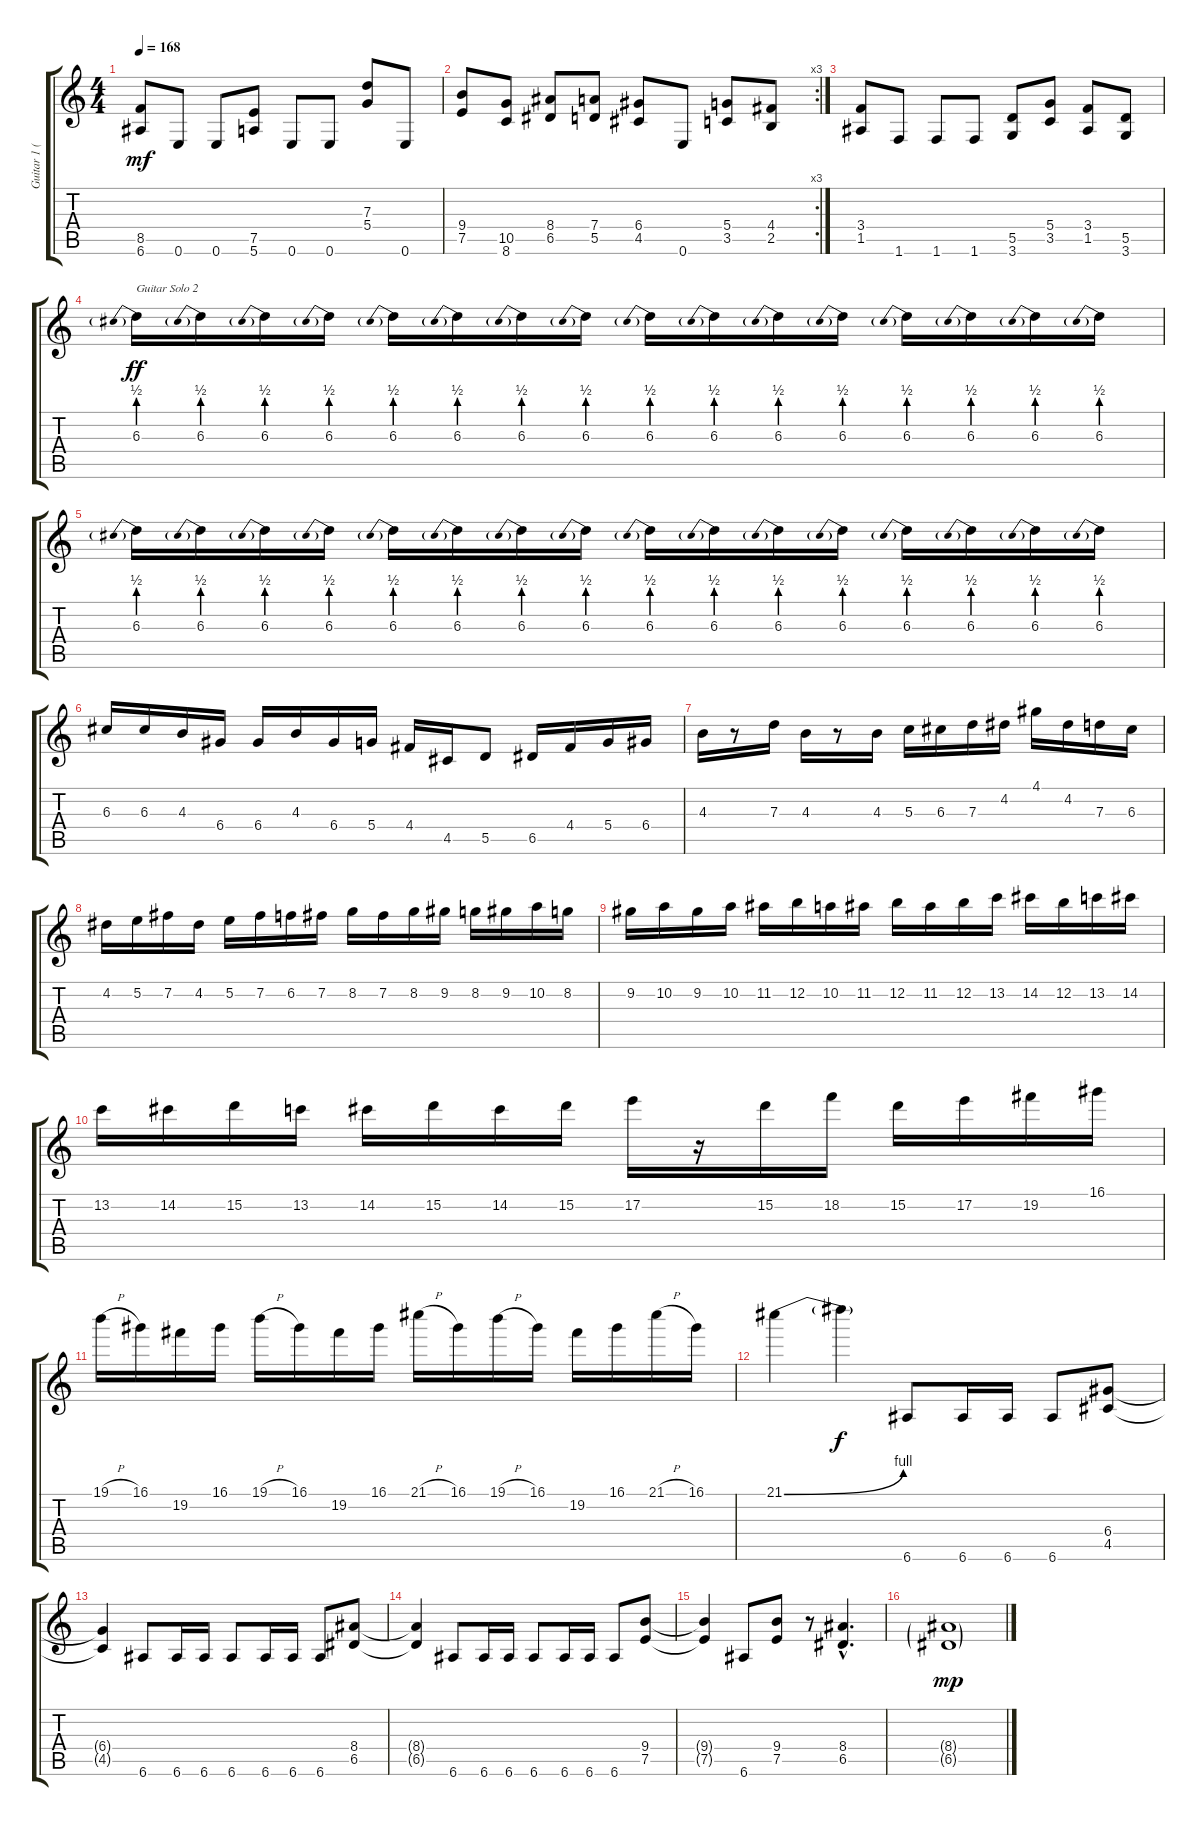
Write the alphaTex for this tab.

\track ("Guitar 1 (Dave Mustaine)" "Guitar 1 (") {instrument distortionguitar}
\staff {score tabs}
\tuning (E4 B3 G3 D3 A2 E2) {hide}
\ts (4 4)
\tempo 168
\clef g2
\ks c
(8.5 6.6).8{dy mf} 0.6.8 0.6.8 (7.5 5.6).8 0.6.8 0.6.8 (7.3 5.4).8 0.6.8 |
\rc 3
(9.4 7.5).8 (10.5 8.6).8 (8.4 6.5).8 (7.4 5.5).8 (6.4 4.5).8 0.6.8 (5.4 3.5).8 (4.4 2.5).8 |
(3.4 1.5).8 1.6.8 1.6.8 1.6.8 (5.5 3.6).8 (5.4 3.5).8 (3.4 1.5).8 (5.5 3.6).8 |
6.3{be (prebend 0 2 60 2)}.16{txt "Guitar Solo 2" dy ff} 6.3{be (prebend 0 2 60 2)}.16 6.3{be (prebend 0 2 60 2)}.16 6.3{be (prebend 0 2 60 2)}.16 6.3{be (prebend 0 2 60 2)}.16 6.3{be (prebend 0 2 60 2)}.16 6.3{be (prebend 0 2 60 2)}.16 6.3{be (prebend 0 2 60 2)}.16 6.3{be (prebend 0 2 60 2)}.16 6.3{be (prebend 0 2 60 2)}.16 6.3{be (prebend 0 2 60 2)}.16 6.3{be (prebend 0 2 60 2)}.16 6.3{be (prebend 0 2 60 2)}.16 6.3{be (prebend 0 2 60 2)}.16 6.3{be (prebend 0 2 60 2)}.16 6.3{be (prebend 0 2 60 2)}.16 |
6.3{be (prebend 0 2 60 2)}.16 6.3{be (prebend 0 2 60 2)}.16 6.3{be (prebend 0 2 60 2)}.16 6.3{be (prebend 0 2 60 2)}.16 6.3{be (prebend 0 2 60 2)}.16 6.3{be (prebend 0 2 60 2)}.16 6.3{be (prebend 0 2 60 2)}.16 6.3{be (prebend 0 2 60 2)}.16 6.3{be (prebend 0 2 60 2)}.16 6.3{be (prebend 0 2 60 2)}.16 6.3{be (prebend 0 2 60 2)}.16 6.3{be (prebend 0 2 60 2)}.16 6.3{be (prebend 0 2 60 2)}.16 6.3{be (prebend 0 2 60 2)}.16 6.3{be (prebend 0 2 60 2)}.16 6.3{be (prebend 0 2 60 2)}.16 |
6.3.16 6.3.16 4.3.16 6.4.16 6.4.16 4.3.16 6.4.16 5.4.16 4.4.16 4.5.16 5.5.8 6.5.16 4.4.16 5.4.16 6.4.16 |
4.3.16 r.8 7.3.16 4.3.16 r.8 4.3.16 5.3.16 6.3.16 7.3.16 4.2.16 4.1.16 4.2.16 7.3.16 6.3.16 |
4.2.16 5.2.16 7.2.16 4.2.16 5.2.16 7.2.16 6.2.16 7.2.16 8.2.16 7.2.16 8.2.16 9.2.16 8.2.16 9.2.16 10.2.16 8.2.16 |
9.2.16 10.2.16 9.2.16 10.2.16 11.2.16 12.2.16 10.2.16 11.2.16 12.2.16 11.2.16 12.2.16 13.2.16 14.2.16 12.2.16 13.2.16 14.2.16 |
13.2.16 14.2.16 15.2.16 13.2.16 14.2.16 15.2.16 14.2.16 15.2.16 17.2.16 r.16 15.2.16 18.2.16 15.2.16 17.2.16 19.2.16 16.1.16 |
19.1{h}.16 16.1.16 19.2.16 16.1.16 19.1{h}.16 16.1.16 19.2.16 16.1.16 21.1{h}.16 16.1.16 19.1{h}.16 16.1.16 19.2.16 16.1.16 21.1{h}.16 16.1.16 |
21.1{be (bend 0 0 60 4)}.4 21.1{t}.4{dy f} 6.6.8 6.6.16 6.6.16 6.6.8 (6.4 4.5).8 |
(6.4{t} 4.5{t}).4 6.6.8 6.6.16 6.6.16 6.6.8 6.6.16 6.6.16 6.6.8 (8.4 6.5).8 |
(8.4{t} 6.5{t}).4 6.6.8 6.6.16 6.6.16 6.6.8 6.6.16 6.6.16 6.6.8 (9.4 7.5).8 |
(9.4{t} 7.5{t}).4 6.6.8 (9.4 7.5).8 r.8 (8.4{hac} 6.5{hac}).4{d} |
(8.4{g} 6.5{g}).1{dy mp}
